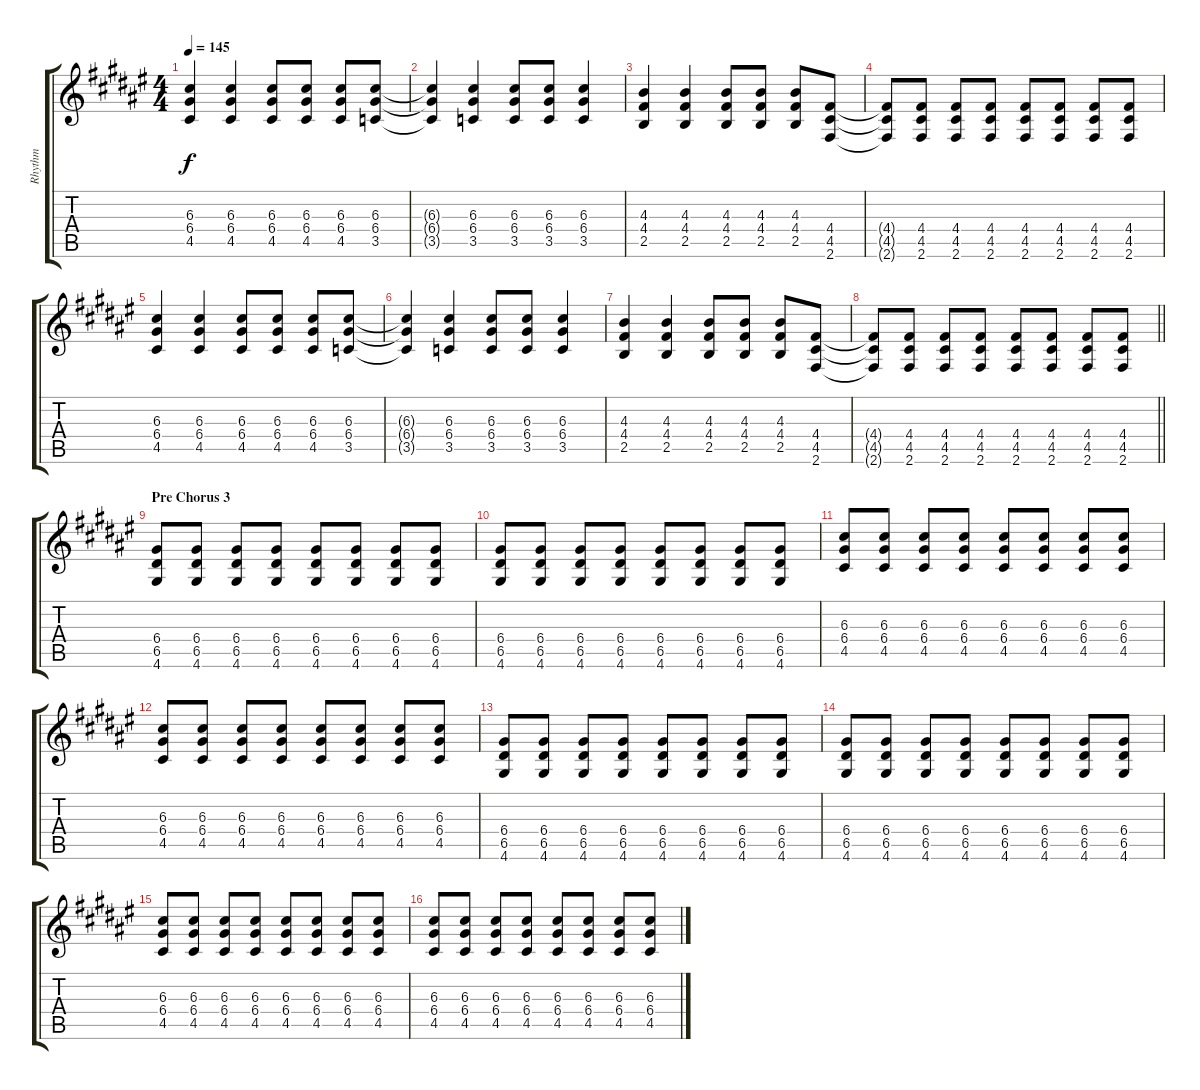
\track ("Rhythm" "Rhythm") {instrument electricguitarclean}
\staff {score tabs}
\tuning (E4 B3 G3 D3 A2 E2) {hide}
\ts (4 4)
\tempo 145
\clef g2
\ks f#
(6.3 6.4 4.5).4{dy f} (6.3 6.4 4.5).4 (6.3 6.4 4.5).8 (6.3 6.4 4.5).8 (6.3 6.4 4.5).8 (6.3 6.4 3.5).8 |
(6.3{t} 6.4{t} 3.5{t}).4 (6.3 6.4 3.5).4 (6.3 6.4 3.5).8 (6.3 6.4 3.5).8 (6.3 6.4 3.5).4 |
(4.3 4.4 2.5).4 (4.3 4.4 2.5).4 (4.3 4.4 2.5).8 (4.3 4.4 2.5).8 (4.3 4.4 2.5).8 (4.4 4.5 2.6).8 |
(4.4{t} 4.5{t} 2.6{t}).8 (4.4 4.5 2.6).8 (4.4 4.5 2.6).8 (4.4 4.5 2.6).8 (4.4 4.5 2.6).8 (4.4 4.5 2.6).8 (4.4 4.5 2.6).8 (4.4 4.5 2.6).8 |
(6.3 6.4 4.5).4 (6.3 6.4 4.5).4 (6.3 6.4 4.5).8 (6.3 6.4 4.5).8 (6.3 6.4 4.5).8 (6.3 6.4 3.5).8 |
(6.3{t} 6.4{t} 3.5{t}).4 (6.3 6.4 3.5).4 (6.3 6.4 3.5).8 (6.3 6.4 3.5).8 (6.3 6.4 3.5).4 |
(4.3 4.4 2.5).4 (4.3 4.4 2.5).4 (4.3 4.4 2.5).8 (4.3 4.4 2.5).8 (4.3 4.4 2.5).8 (4.4 4.5 2.6).8 |
\barLineRight lightlight
(4.4{t} 4.5{t} 2.6{t}).8 (4.4 4.5 2.6).8 (4.4 4.5 2.6).8 (4.4 4.5 2.6).8 (4.4 4.5 2.6).8 (4.4 4.5 2.6).8 (4.4 4.5 2.6).8 (4.4 4.5 2.6).8 |
\section ("" "Pre Chorus 3")
(6.4 6.5 4.6).8 (6.4 6.5 4.6).8 (6.4 6.5 4.6).8 (6.4 6.5 4.6).8 (6.4 6.5 4.6).8 (6.4 6.5 4.6).8 (6.4 6.5 4.6).8 (6.4 6.5 4.6).8 |
(6.4 6.5 4.6).8 (6.4 6.5 4.6).8 (6.4 6.5 4.6).8 (6.4 6.5 4.6).8 (6.4 6.5 4.6).8 (6.4 6.5 4.6).8 (6.4 6.5 4.6).8 (6.4 6.5 4.6).8 |
(6.3 6.4 4.5).8 (6.3 6.4 4.5).8 (6.3 6.4 4.5).8 (6.3 6.4 4.5).8 (6.3 6.4 4.5).8 (6.3 6.4 4.5).8 (6.3 6.4 4.5).8 (6.3 6.4 4.5).8 |
(6.3 6.4 4.5).8 (6.3 6.4 4.5).8 (6.3 6.4 4.5).8 (6.3 6.4 4.5).8 (6.3 6.4 4.5).8 (6.3 6.4 4.5).8 (6.3 6.4 4.5).8 (6.3 6.4 4.5).8 |
(6.4 6.5 4.6).8 (6.4 6.5 4.6).8 (6.4 6.5 4.6).8 (6.4 6.5 4.6).8 (6.4 6.5 4.6).8 (6.4 6.5 4.6).8 (6.4 6.5 4.6).8 (6.4 6.5 4.6).8 |
(6.4 6.5 4.6).8 (6.4 6.5 4.6).8 (6.4 6.5 4.6).8 (6.4 6.5 4.6).8 (6.4 6.5 4.6).8 (6.4 6.5 4.6).8 (6.4 6.5 4.6).8 (6.4 6.5 4.6).8 |
(6.3 6.4 4.5).8 (6.3 6.4 4.5).8 (6.3 6.4 4.5).8 (6.3 6.4 4.5).8 (6.3 6.4 4.5).8 (6.3 6.4 4.5).8 (6.3 6.4 4.5).8 (6.3 6.4 4.5).8 |
(6.3 6.4 4.5).8 (6.3 6.4 4.5).8 (6.3 6.4 4.5).8 (6.3 6.4 4.5).8 (6.3 6.4 4.5).8 (6.3 6.4 4.5).8 (6.3 6.4 4.5).8 (6.3 6.4 4.5).8
